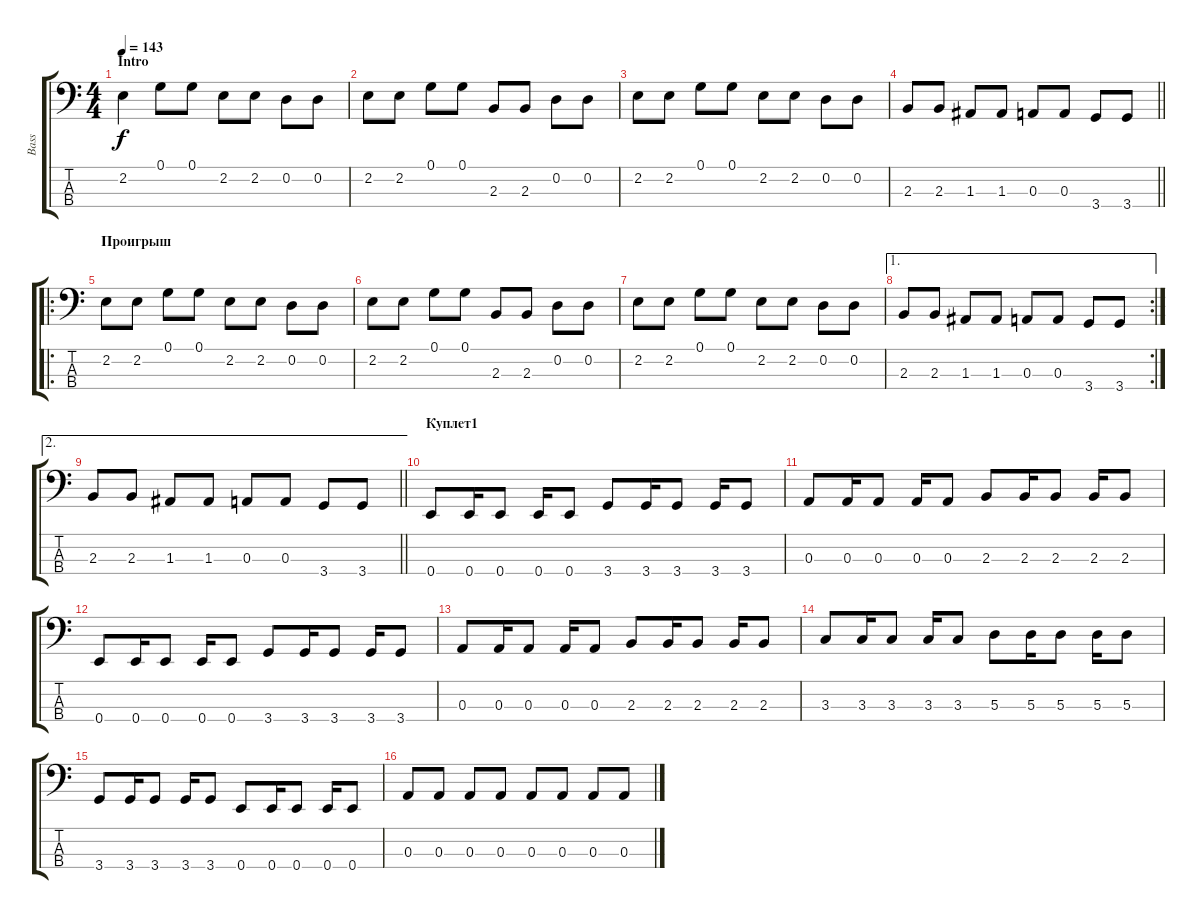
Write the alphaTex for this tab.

\track ("Bass" "Bass") {instrument electricbasspick}
\staff {score tabs}
\tuning (G2 D2 A1 E1) {hide}
\ts (4 4)
\section ("" "Intro")
\tempo 143
\clef f4
\ks c
2.2.4{dy f instrument synthbass2} 0.1.8 0.1.8 2.2.8 2.2.8 0.2.8 0.2.8 |
2.2.8 2.2.8 0.1.8 0.1.8 2.3.8 2.3.8 0.2.8 0.2.8 |
2.2.8 2.2.8 0.1.8 0.1.8 2.2.8 2.2.8 0.2.8 0.2.8 |
\barLineRight lightlight
2.3.8 2.3.8 1.3.8 1.3.8 0.3.8 0.3.8 3.4.8 3.4.8 |
\ro
\section ("" "Проигрыш")
2.2.8 2.2.8 0.1.8 0.1.8 2.2.8 2.2.8 0.2.8 0.2.8 |
2.2.8 2.2.8 0.1.8 0.1.8 2.3.8 2.3.8 0.2.8 0.2.8 |
2.2.8 2.2.8 0.1.8 0.1.8 2.2.8 2.2.8 0.2.8 0.2.8 |
\ae 1
\rc 2
2.3.8 2.3.8 1.3.8 1.3.8 0.3.8 0.3.8 3.4.8 3.4.8 |
\ae 2
\barLineRight lightlight
2.3.8 2.3.8 1.3.8 1.3.8 0.3.8 0.3.8 3.4.8 3.4.8 |
\section ("" "Куплет1")
0.4.8{instrument electricbasspick} 0.4.16 0.4.8 0.4.16 0.4.8 3.4.8 3.4.16 3.4.8 3.4.16 3.4.8 |
0.3.8 0.3.16 0.3.8 0.3.16 0.3.8 2.3.8 2.3.16 2.3.8 2.3.16 2.3.8 |
0.4.8 0.4.16 0.4.8 0.4.16 0.4.8 3.4.8 3.4.16 3.4.8 3.4.16 3.4.8 |
0.3.8 0.3.16 0.3.8 0.3.16 0.3.8 2.3.8 2.3.16 2.3.8 2.3.16 2.3.8 |
3.3.8 3.3.16 3.3.8 3.3.16 3.3.8 5.3.8 5.3.16 5.3.8 5.3.16 5.3.8 |
3.4.8 3.4.16 3.4.8 3.4.16 3.4.8 0.4.8 0.4.16 0.4.8 0.4.16 0.4.8 |
0.3.8 0.3.8 0.3.8 0.3.8 0.3.8 0.3.8 0.3.8 0.3.8
